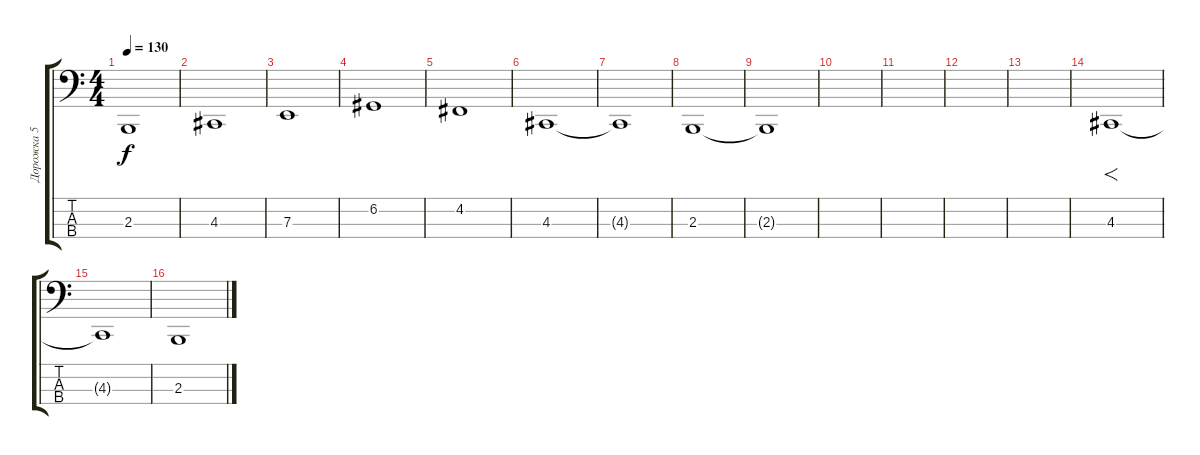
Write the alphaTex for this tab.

\track ("Дорожка 5" "Дорожка 5") {instrument stringensemble1}
\staff {score tabs}
\tuning (G2 D2 A1 E1) {hide}
\ts (4 4)
\tempo 130
\clef f4
\ks c
2.3{t}.1{dy f} |
4.3.1 |
7.3.1 |
6.2.1 |
4.2.1 |
4.3.1 |
4.3{t}.1 |
2.3.1 |
2.3{t}.1 |
|
|
|
|
4.3.1{f} |
4.3{t}.1 |
2.3.1
